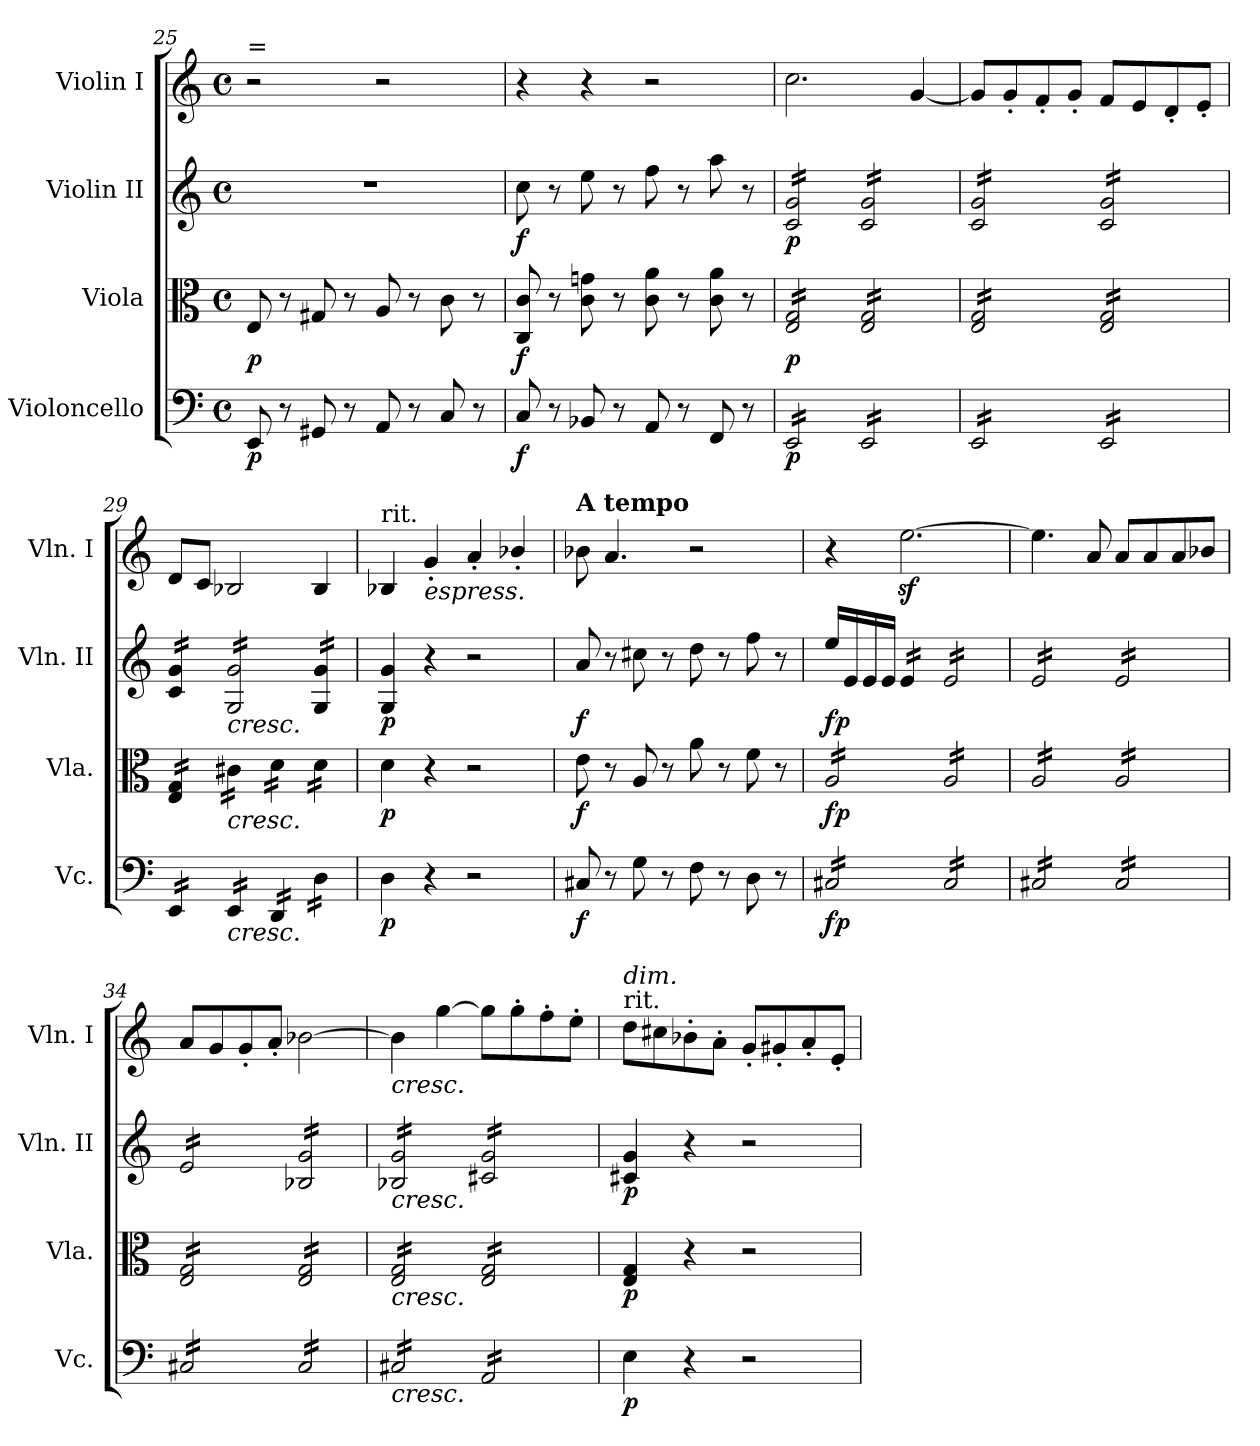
**kern	**dynam	**kern	**dynam	**kern	**dynam	**kern
*part4	*part4	*part3	*part3	*part2	*part2	*part1
*staff4	*staff4	*staff3	*staff3	*staff2	*staff2	*staff1
*I"Violoncello	*	*I"Viola	*	*I"Violin II	*	*I"Violin I
*I'Vc.	*	*I'Vla.	*	*I'Vln. II	*	*I'Vln. I
*clefF4	*	*clefC3	*	*clefG2	*	*clefG2
*k[]	*	*k[]	*	*k[]	*	*k[]
*M4/4	*	*M4/4	*	*M4/4	*	*M4/4
*met(c)	*	*met(c)	*	*met(c)	*	*met(c)
=25	=25	=25	=25	=25	=25	=25
!	!	!	!	!	!	!LO:TX:a:t==
!	!LO:DY:b	!	!LO:DY:b	!	!	!
8EE/	p	8E/	p	1r	.	2r
8r	.	8r	.	.	.	.
8GG#X/	.	8G#X/	.	.	.	.
8r	.	8r	.	.	.	.
8AA/	.	8A/	.	.	.	2r
8r	.	8r	.	.	.	.
8C/	.	8c\	.	.	.	.
8r	.	8r	.	.	.	.
!!LO:LB:g=z
=26	=26	=26	=26	=26	=26	=26
!	!LO:DY:b	!	!LO:DY:b	!	!LO:DY:b	!
8C/	f	8C/ 8c/	f	8cc\	f	4r
8r	.	8r	.	8r	.	.
8BB-X/	.	8c\ 8gn\	.	8ee\	.	4r
8r	.	8r	.	8r	.	.
8AA/	.	8c\ 8a\	.	8ff\	.	2r
8r	.	8r	.	8r	.	.
8FF/	.	8c\ 8a\	.	8aa\	.	.
8r	.	8r	.	8r	.	.
!!LO:PB:g=z
=27	=27	=27	=27	=27	=27	=27
!	!LO:DY:b	!	!LO:DY:b	!	!LO:DY:b	!
*tremolo	*	*	*	*	*	*
*	*	*tremolo	*	*	*	*
*	*	*	*	*tremolo	*	*
16EE/LL	p	16E/ 16G/LL	p	16c/ 16g/LL	p	2.cc\
16EE/	.	16E/ 16G/	.	16c/ 16g/	.	.
16EE/	.	16E/ 16G/	.	16c/ 16g/	.	.
16EE/	.	16E/ 16G/	.	16c/ 16g/	.	.
16EE/	.	16E/ 16G/	.	16c/ 16g/	.	.
16EE/	.	16E/ 16G/	.	16c/ 16g/	.	.
16EE/	.	16E/ 16G/	.	16c/ 16g/	.	.
16EE/JJ	.	16E/ 16G/JJ	.	16c/ 16g/JJ	.	.
16EE/LL	.	16E/ 16G/LL	.	16c/ 16g/LL	.	.
16EE/	.	16E/ 16G/	.	16c/ 16g/	.	.
16EE/	.	16E/ 16G/	.	16c/ 16g/	.	.
16EE/	.	16E/ 16G/	.	16c/ 16g/	.	.
16EE/	.	16E/ 16G/	.	16c/ 16g/	.	[4g/
16EE/	.	16E/ 16G/	.	16c/ 16g/	.	.
16EE/	.	16E/ 16G/	.	16c/ 16g/	.	.
16EE/JJ	.	16E/ 16G/JJ	.	16c/ 16g/JJ	.	.
=28	=28	=28	=28	=28	=28	=28
16EE/LL	.	16E/ 16G/LL	.	16c/ 16g/LL	.	8g/L]
16EE/	.	16E/ 16G/	.	16c/ 16g/	.	.
16EE/	.	16E/ 16G/	.	16c/ 16g/	.	8g'/
16EE/	.	16E/ 16G/	.	16c/ 16g/	.	.
16EE/	.	16E/ 16G/	.	16c/ 16g/	.	8f'/
16EE/	.	16E/ 16G/	.	16c/ 16g/	.	.
16EE/	.	16E/ 16G/	.	16c/ 16g/	.	8g'/J
16EE/JJ	.	16E/ 16G/JJ	.	16c/ 16g/JJ	.	.
16EE/LL	.	16E/ 16G/LL	.	16c/ 16g/LL	.	8f/L
16EE/	.	16E/ 16G/	.	16c/ 16g/	.	.
16EE/	.	16E/ 16G/	.	16c/ 16g/	.	8e/
16EE/	.	16E/ 16G/	.	16c/ 16g/	.	.
16EE/	.	16E/ 16G/	.	16c/ 16g/	.	8d'/
16EE/	.	16E/ 16G/	.	16c/ 16g/	.	.
16EE/	.	16E/ 16G/	.	16c/ 16g/	.	8e'/J
16EE/JJ	.	16E/ 16G/JJ	.	16c/ 16g/JJ	.	.
=29	=29	=29	=29	=29	=29	=29
16EE/LL	.	16E/ 16G/LL	.	16c/ 16g/LL	.	8d/L
16EE/	.	16E/ 16G/	.	16c/ 16g/	.	.
16EE/	.	16E/ 16G/	.	16c/ 16g/	.	8c/J
16EE/JJ	.	16E/ 16G/JJ	.	16c/ 16g/JJ	.	.
!	!	!	!	!LO:TX:b:i:t=cresc.	!	!
!	!	!LO:TX:b:i:t=cresc.	!	!	!	!
!LO:TX:b:i:t=cresc.	!	!	!	!	!	!
16EE/LL	.	16c#X\LL	.	16G/ 16g/LL	.	2B-X/
16EE/	.	16c#X\	.	16G/ 16g/	.	.
16EE/	.	16c#X\	.	16G/ 16g/	.	.
16EE/JJ	.	16c#X\JJ	.	16G/ 16g/	.	.
16DD/LL	.	16d\LL	.	16G/ 16g/	.	.
16DD/	.	16d\	.	16G/ 16g/	.	.
16DD/	.	16d\	.	16G/ 16g/	.	.
16DD/JJ	.	16d\JJ	.	16G/ 16g/JJ	.	.
16D\LL	.	16d\LL	.	16G/ 16g/LL	.	4B-/
16D\	.	16d\	.	16G/ 16g/	.	.
16D\	.	16d\	.	16G/ 16g/	.	.
16D\JJ	.	16d\JJ	.	16G/ 16g/JJ	.	.
*	*	*	*	*Xtremolo	*	*
*	*	*Xtremolo	*	*	*	*
*Xtremolo	*	*	*	*	*	*
=30	=30	=30	=30	=30	=30	=30
!	!	!	!	!	!	!LO:TX:a:t=rit.
!	!LO:DY:b	!	!LO:DY:b	!	!LO:DY:b	!
4D\	p	4d\	p	4G/ 4g/	p	4B-X/
!	!	!	!	!	!	!LO:TX:b:i:t=espress.
4r	.	4r	.	4r	.	4g'/
2r	.	2r	.	2r	.	4a'/
.	.	.	.	.	.	4b-X'/
=31	=31	=31	=31	=31	=31	=31
!	!	!	!	!	!	!LO:TX:a:B:t=A tempo
!	!LO:DY:b	!	!LO:DY:b	!	!LO:DY:b	!
8C#X/	f	8e\	f	8a/	f	8b-X\
8r	.	8r	.	8r	.	4.a/
8G\	.	8A/	.	8cc#X\	.	.
8r	.	8r	.	8r	.	.
8F\	.	8a\	.	8dd\	.	2r
8r	.	8r	.	8r	.	.
8D\	.	8f\	.	8ff\	.	.
8r	.	8r	.	8r	.	.
!!LO:PB:g=z
=32	=32	=32	=32	=32	=32	=32
!	!LO:DY:b	!	!LO:DY:b	!	!LO:DY:b	!
*tremolo	*	*	*	*	*	*
*	*	*tremolo	*	*	*	*
16C#X/LL	fp	16A/LL	fp	16ee/LL	fp	4r
16C#X/	.	16A/	.	16e/	.	.
16C#X/	.	16A/	.	16e/	.	.
16C#X/	.	16A/	.	16e/JJ	.	.
*	*	*	*	*tremolo	*	*
16C#X/	.	16A/	.	16e/LL	.	[2.eez<\
16C#X/	.	16A/	.	16e/	.	.
16C#X/	.	16A/	.	16e/	.	.
16C#X/JJ	.	16A/JJ	.	16e/JJ	.	.
16C#/LL	.	16A/LL	.	16e/LL	.	.
16C#/	.	16A/	.	16e/	.	.
16C#/	.	16A/	.	16e/	.	.
16C#/	.	16A/	.	16e/	.	.
16C#/	.	16A/	.	16e/	.	.
16C#/	.	16A/	.	16e/	.	.
16C#/	.	16A/	.	16e/	.	.
16C#/JJ	.	16A/JJ	.	16e/JJ	.	.
=33	=33	=33	=33	=33	=33	=33
16C#X/LL	.	16A/LL	.	16e/LL	.	4.ee\]
16C#X/	.	16A/	.	16e/	.	.
16C#X/	.	16A/	.	16e/	.	.
16C#X/	.	16A/	.	16e/	.	.
16C#X/	.	16A/	.	16e/	.	.
16C#X/	.	16A/	.	16e/	.	.
16C#X/	.	16A/	.	16e/	.	8a/
16C#X/JJ	.	16A/JJ	.	16e/JJ	.	.
16C#/LL	.	16A/LL	.	16e/LL	.	8a/L
16C#/	.	16A/	.	16e/	.	.
16C#/	.	16A/	.	16e/	.	8a/
16C#/	.	16A/	.	16e/	.	.
16C#/	.	16A/	.	16e/	.	8a/
16C#/	.	16A/	.	16e/	.	.
16C#/	.	16A/	.	16e/	.	8b-X/J
16C#/JJ	.	16A/JJ	.	16e/JJ	.	.
=34	=34	=34	=34	=34	=34	=34
16C#X/LL	.	16E/ 16G/LL	.	16e/LL	.	8a/L
16C#X/	.	16E/ 16G/	.	16e/	.	.
16C#X/	.	16E/ 16G/	.	16e/	.	8g/
16C#X/	.	16E/ 16G/	.	16e/	.	.
16C#X/	.	16E/ 16G/	.	16e/	.	8g'/
16C#X/	.	16E/ 16G/	.	16e/	.	.
16C#X/	.	16E/ 16G/	.	16e/	.	8a'/J
16C#X/JJ	.	16E/ 16G/JJ	.	16e/JJ	.	.
16C#/LL	.	16E/ 16G/LL	.	16B-X/ 16g/LL	.	[2b-X\
16C#/	.	16E/ 16G/	.	16B-X/ 16g/	.	.
16C#/	.	16E/ 16G/	.	16B-X/ 16g/	.	.
16C#/	.	16E/ 16G/	.	16B-X/ 16g/	.	.
16C#/	.	16E/ 16G/	.	16B-X/ 16g/	.	.
16C#/	.	16E/ 16G/	.	16B-X/ 16g/	.	.
16C#/	.	16E/ 16G/	.	16B-X/ 16g/	.	.
16C#/JJ	.	16E/ 16G/JJ	.	16B-X/ 16g/JJ	.	.
=35	=35	=35	=35	=35	=35	=35
!	!	!	!	!	!	!LO:TX:b:i:t=cresc.
!	!	!	!	!LO:TX:b:i:t=cresc.	!	!
!	!	!LO:TX:b:i:t=cresc.	!	!	!	!
!LO:TX:b:i:t=cresc.	!	!	!	!	!	!
16C#X/LL	.	16E/ 16G/LL	.	16B-X/ 16g/LL	.	4b-\]
16C#X/	.	16E/ 16G/	.	16B-X/ 16g/	.	.
16C#X/	.	16E/ 16G/	.	16B-X/ 16g/	.	.
16C#X/	.	16E/ 16G/	.	16B-X/ 16g/	.	.
16C#X/	.	16E/ 16G/	.	16B-X/ 16g/	.	[4gg\
16C#X/	.	16E/ 16G/	.	16B-X/ 16g/	.	.
16C#X/	.	16E/ 16G/	.	16B-X/ 16g/	.	.
16C#X/JJ	.	16E/ 16G/JJ	.	16B-X/ 16g/JJ	.	.
16AA/LL	.	16E/ 16G/LL	.	16c#X/ 16g/LL	.	8gg\L]
16AA/	.	16E/ 16G/	.	16c#X/ 16g/	.	.
16AA/	.	16E/ 16G/	.	16c#X/ 16g/	.	8gg'\
16AA/	.	16E/ 16G/	.	16c#X/ 16g/	.	.
16AA/	.	16E/ 16G/	.	16c#X/ 16g/	.	8ff'\
16AA/	.	16E/ 16G/	.	16c#X/ 16g/	.	.
16AA/	.	16E/ 16G/	.	16c#X/ 16g/	.	8ee'\J
16AA/JJ	.	16E/ 16G/JJ	.	16c#X/ 16g/JJ	.	.
*	*	*	*	*Xtremolo	*	*
*	*	*Xtremolo	*	*	*	*
*Xtremolo	*	*	*	*	*	*
=36	=36	=36	=36	=36	=36	=36
!	!	!	!	!	!	!LO:TX:a:t=rit.
!	!	!	!	!	!	!LO:TX:a:i:t=dim.
!	!LO:DY:b	!	!LO:DY:b	!	!LO:DY:b	!
4E\	p	4E/ 4G/	p	4c#X/ 4g/	p	8dd\L
.	.	.	.	.	.	8cc#X\
4r	.	4r	.	4r	.	8b-X'\
.	.	.	.	.	.	8a'\J
2r	.	2r	.	2r	.	8g'/L
.	.	.	.	.	.	8g#X'/
.	.	.	.	.	.	8a'/
.	.	.	.	.	.	8e'/J
=	=	=	=	=	=	=
*-	*-	*-	*-	*-	*-	*-
